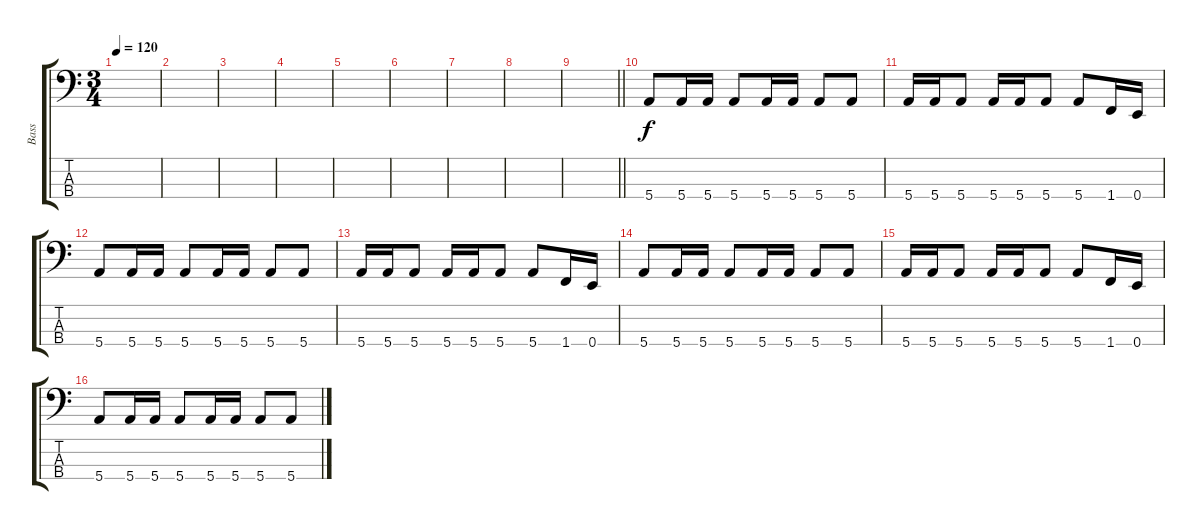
\track ("Bass" "Bass") {instrument electricbassfinger}
\staff {score tabs}
\tuning (G2 D2 A1 E1) {hide}
\ts (3 4)
\tempo 120
\clef f4
\ks c
|
|
|
|
|
|
|
|
\barLineRight lightlight
|
5.4.8 5.4.16 5.4.16 5.4.8 5.4.16 5.4.16 5.4.8 5.4.8 |
5.4.16 5.4.16 5.4.8 5.4.16 5.4.16 5.4.8 5.4.8 1.4.16 0.4.16 |
5.4.8 5.4.16 5.4.16 5.4.8 5.4.16 5.4.16 5.4.8 5.4.8 |
5.4.16 5.4.16 5.4.8 5.4.16 5.4.16 5.4.8 5.4.8 1.4.16 0.4.16 |
5.4.8 5.4.16 5.4.16 5.4.8 5.4.16 5.4.16 5.4.8 5.4.8 |
5.4.16 5.4.16 5.4.8 5.4.16 5.4.16 5.4.8 5.4.8 1.4.16 0.4.16 |
5.4.8 5.4.16 5.4.16 5.4.8 5.4.16 5.4.16 5.4.8 5.4.8
